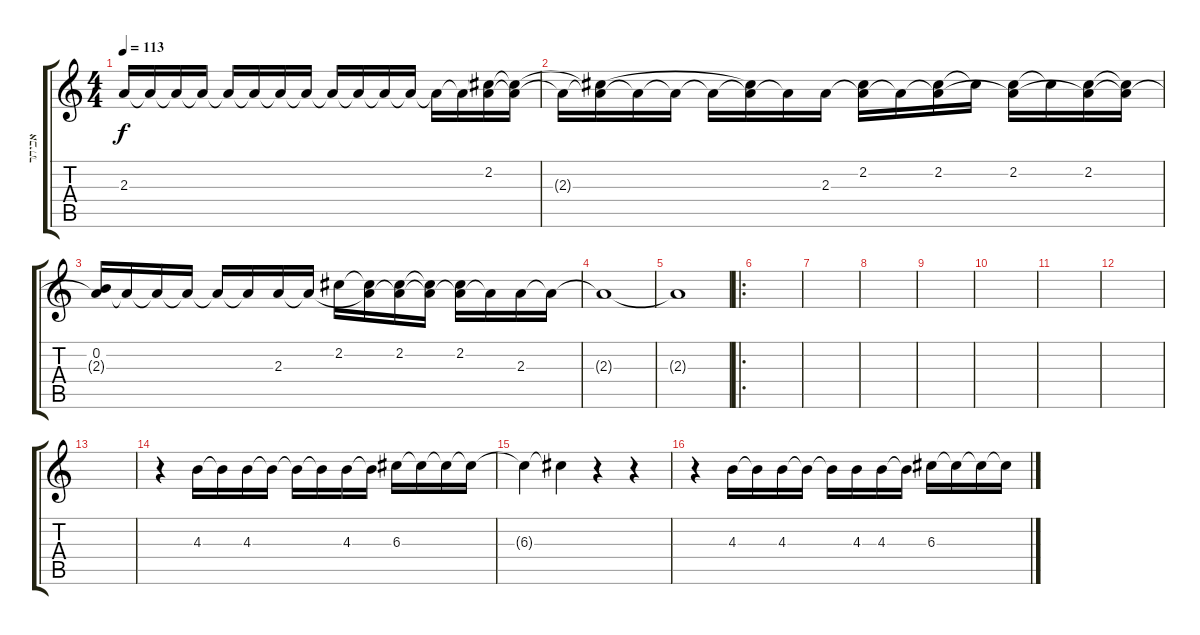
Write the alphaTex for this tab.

\track ("אביתר" "אביתר") {instrument banjo}
\staff {score tabs}
\tuning (E4 B3 G3 D3 A2 E2) {hide}
\displaytranspose 12
\ts (4 4)
\tempo 113
\clef g2
\ks c
2.3.16{dy f} 2.3{t}.16 2.3{t}.16 2.3{t}.16 2.3{t}.16 2.3{t}.16 2.3{t}.16 2.3{t}.16 2.3{t}.16 2.3{t}.16 2.3{t}.16 2.3{t}.16 2.3{t}.16 2.3{t}.16 (2.2{t} 2.3{t}).16 (2.2{t} 2.3{t}).16 |
2.3{t}.16 (2.2{t} 2.3{t}).16 2.3{t}.16 2.3{t}.16 2.3{t}.16 (2.2{t} 2.3{t}).16 2.3{t}.16 2.3.16 (2.2 2.3{t}).16 2.3{t}.16 (2.2 2.3{t}).16 2.2{t}.16 (2.2 2.3{t}).16 2.2{t}.16 (2.2 2.3{t}).16 (2.2{t} 2.3{t}).16 |
(0.2 2.3{t}).16 2.3{t}.16 2.3{t}.16 2.3{t}.16 2.3{t}.16 2.3{t}.16 2.3.16 2.3{t}.16 2.2.16 (2.2{t} 2.3{t}).16 (2.2 2.3{t}).16 (2.2{t} 2.3{t}).16 (2.2 2.3{t}).16 2.3{t}.16 2.3.16 2.3{t}.16 |
2.3{t}.1 |
2.3{t}.1 |
\ro
|
|
|
|
|
|
|
|
r.4 4.3.16 4.3{t}.16 4.3.16 4.3{t}.16 4.3{t}.16 4.3{t}.16 4.3.16 4.3{t}.16 6.3.16 6.3{t}.16 6.3{t}.16 6.3{t}.16 |
6.3{t}.4 6.3{t}.4 r.4 r.4 |
r.4 4.3.16 4.3{t}.16 4.3.16 4.3{t}.16 4.3{t}.16 4.3.16 4.3.16 4.3{t}.16 6.3.16 6.3{t}.16 6.3{t}.16 6.3{t}.16
